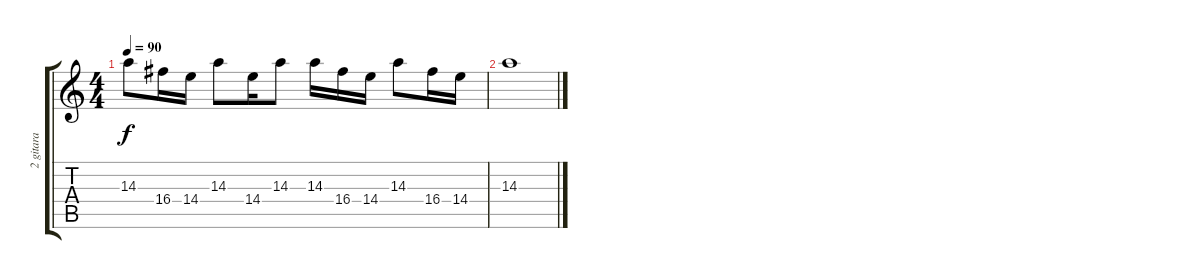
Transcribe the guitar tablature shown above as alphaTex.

\track ("2 gitara" "2 gitara") {instrument acousticguitarnylon}
\staff {score tabs}
\tuning (E4 B3 G3 D3 A2 E2) {hide}
\ts (4 4)
\tempo 90
\clef g2
\ks c
14.3.8{dy f} 16.4.16 14.4.16 14.3.8 14.4.16 14.3.8 14.3.16 16.4.16 14.4.16 14.3.8 16.4.16 14.4.16 |
14.3.1
